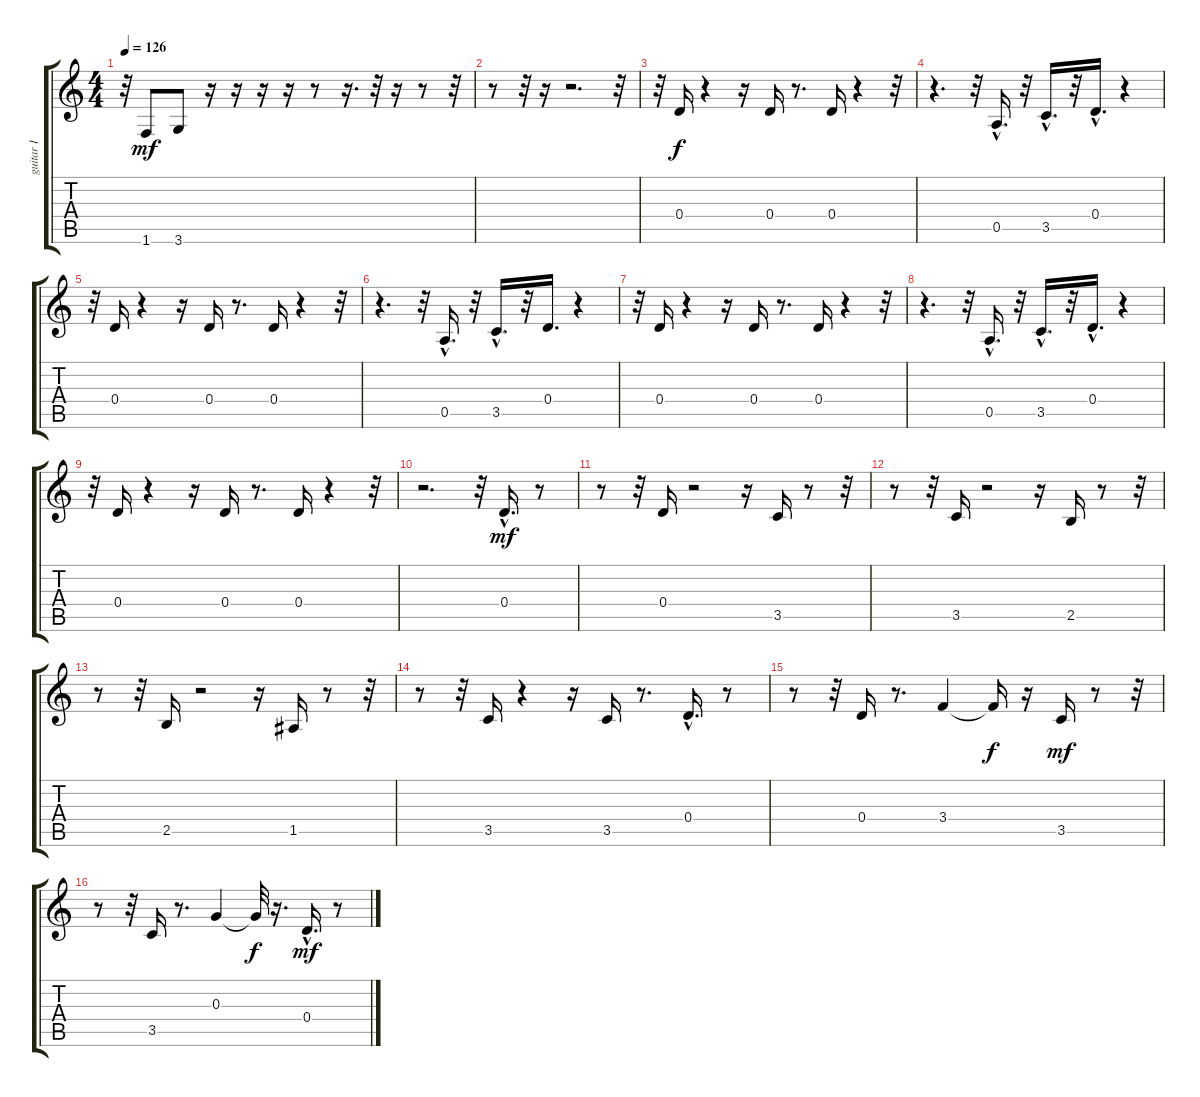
\track ("guitar I" "guitar I") {instrument distortionguitar}
\staff {score tabs}
\tuning (E4 B3 G3 D3 A2 E2) {hide}
\ts (4 4)
\tempo 126
\clef g2
\ks c
r.32{dy mf} 1.6.8 3.6.8 r.16 r.16 r.16 r.16 r.8 r.16{d} r.32 r.16 r.8 r.32 |
r.8 r.32 r.16 r.2{d} r.32 |
r.32 0.4.16{dy f} r.4 r.16 0.4.16 r.8{d} 0.4.16 r.4 r.32 |
r.4{d} r.32 0.5{hac}.16{d} r.32 3.5{hac}.16{d} r.32 0.4{hac}.16{d} r.4 |
r.32 0.4.16 r.4 r.16 0.4.16 r.8{d} 0.4.16 r.4 r.32 |
r.4{d} r.32 0.5{hac}.16{d} r.32 3.5{hac}.16{d} r.32 0.4.16{d} r.4 |
r.32 0.4.16 r.4 r.16 0.4.16 r.8{d} 0.4.16 r.4 r.32 |
r.4{d} r.32 0.5{hac}.16{d} r.32 3.5{hac}.16{d} r.32 0.4{hac}.16{d} r.4 |
r.32 0.4.16 r.4 r.16 0.4.16 r.8{d} 0.4.16 r.4 r.32 |
r.2{d} r.32 0.4{hac}.16{d dy mf} r.8 |
r.8 r.32 0.4.16 r.2 r.16 3.5.16 r.8 r.32 |
r.8 r.32 3.5.16 r.2 r.16 2.5.16 r.8 r.32 |
r.8 r.32 2.5.16 r.2 r.16 1.5.16 r.8 r.32 |
r.8 r.32 3.5.16 r.4 r.16 3.5.16 r.8{d} 0.4{hac}.16{d} r.8 |
r.8 r.32 0.4.16 r.8{d} 3.4.4 3.4{t}.16{dy f} r.16 3.5.16{dy mf} r.8 r.32 |
r.8 r.32 3.5.16 r.8{d} 0.3.4 0.3{t}.32{dy f} r.16{d} 0.4{hac}.16{d dy mf} r.8
